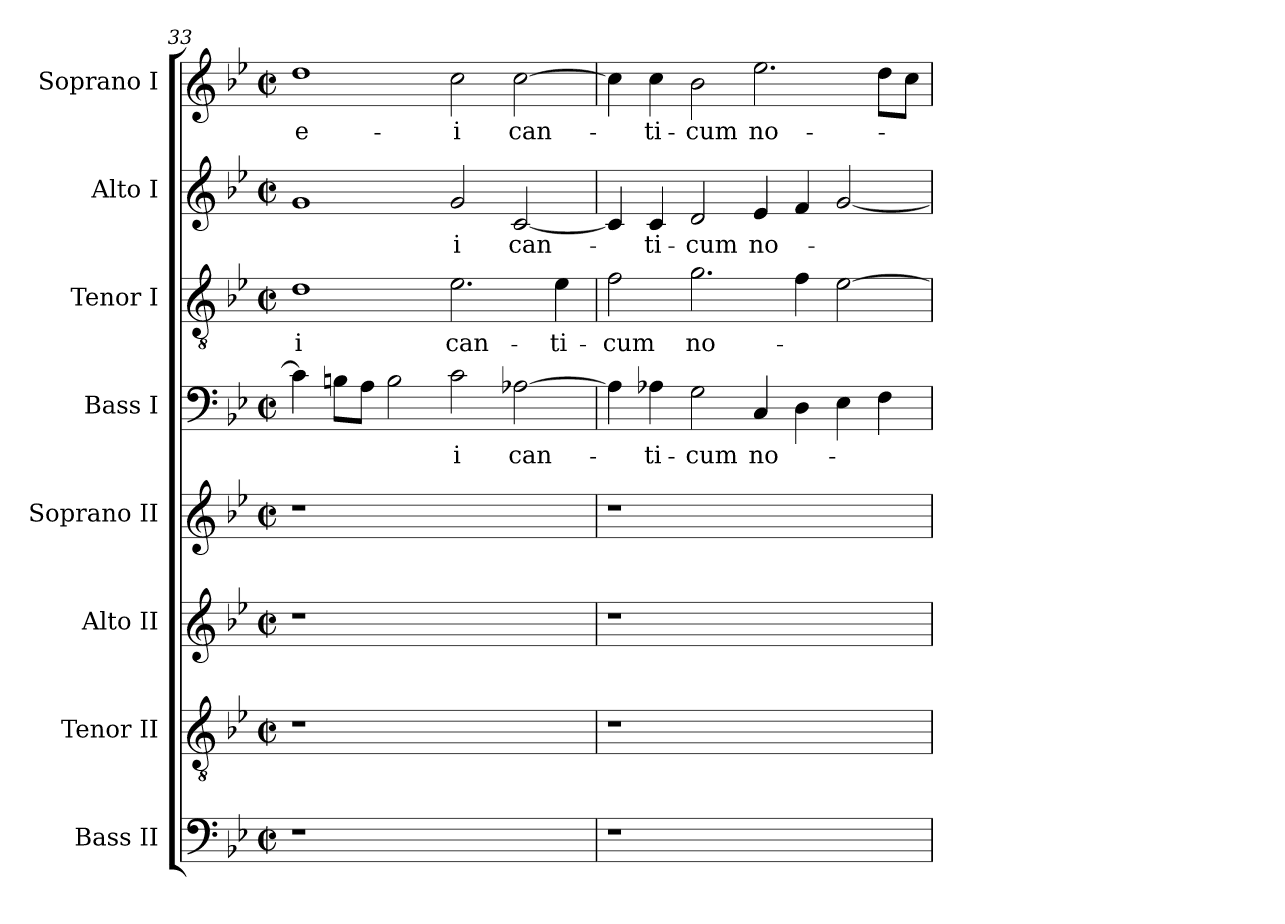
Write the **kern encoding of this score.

**kern	**kern	**kern	**kern	**kern	**text	**kern	**text	**kern	**text	**kern	**text
*part8	*part7	*part6	*part5	*part4	*part4	*part3	*part3	*part2	*part2	*part1	*part1
*staff8	*staff7	*staff6	*staff5	*staff4	*staff4	*staff3	*staff3	*staff2	*staff2	*staff1	*staff1
*I"Bass II	*I"Tenor II	*I"Alto II	*I"Soprano II	*I"Bass I	*	*I"Tenor I	*	*I"Alto I	*	*I"Soprano I	*
*clefF4	*clefGv2	*clefG2	*clefG2	*clefF4	*	*clefGv2	*	*clefG2	*	*clefG2	*
*k[b-e-]	*k[b-e-]	*k[b-e-]	*k[b-e-]	*k[b-e-]	*	*k[b-e-]	*	*k[b-e-]	*	*k[b-e-]	*
*B-:	*B-:	*B-:	*B-:	*B-:	*	*B-:	*	*B-:	*	*B-:	*
*M2/2	*M2/2	*M2/2	*M2/2	*M2/2	*	*M2/2	*	*M2/2	*	*M2/2	*
*met(c|)	*met(c|)	*met(c|)	*met(c|)	*met(c|)	*	*met(c|)	*	*met(c|)	*	*met(c|)	*
=33	=33	=33	=33	=33	=33	=33	=33	=33	=33	=33	=33
!LO:N:vis=1	!LO:N:vis=1	!LO:N:vis=1	!LO:N:vis=1	!	!	!	!	!	!	!	!
!	!	!	!	!	!	!	!LO:LY:b:color=#000000	!	!	!	!
!	!	!	!	!	!	!	!	!	!	!	!LO:LY:b:color=#000000
1r	1r	1r	1r	4ci\]	.	1di	-i	1gi	.	1ddi	e-
.	.	.	.	8Bni\L	.	.	.	.	.	.	.
.	.	.	.	8Ai\J	.	.	.	.	.	.	.
.	.	.	.	2Bi\	.	.	.	.	.	.	.
!	!	!	!	!	!LO:LY:b:color=#000000	!	!	!	!	!	!
!	!	!	!	!	!	!	!LO:LY:b:color=#000000	!	!	!	!
!	!	!	!	!	!	!	!	!	!LO:LY:b:color=#000000	!	!
!	!	!	!	!	!	!	!	!	!	!	!LO:LY:b:color=#000000
1ryy	1ryy	1ryy	1ryy	2ci\	-i	2.e-i\	can-	2gi/	-i	2cci\	-i
!	!	!	!	!	!LO:LY:b:color=#000000	!	!	!	!	!	!
!	!	!	!	!	!	!	!	!	!LO:LY:b:color=#000000	!	!
!	!	!	!	!	!	!	!	!	!	!	!LO:LY:b:color=#000000
.	.	.	.	[>2A-Xi\	can-	.	.	[<2ci/	can-	[>2cci\	can-
!	!	!	!	!	!	!	!LO:LY:b:color=#000000	!	!	!	!
.	.	.	.	.	.	4e-i\	-ti-	.	.	.	.
=34	=34	=34	=34	=34	=34	=34	=34	=34	=34	=34	=34
!LO:N:vis=1	!LO:N:vis=1	!LO:N:vis=1	!LO:N:vis=1	!	!	!	!	!	!	!	!
!	!	!	!	!	!	!	!LO:LY:b:color=#000000	!	!	!	!
1r	1r	1r	1r	4A-i\]	.	2fi\	-cum	4ci/]	.	4cci\]	.
!	!	!	!	!	!LO:LY:b:color=#000000	!	!	!	!	!	!
!	!	!	!	!	!	!	!	!	!LO:LY:b:color=#000000	!	!
!	!	!	!	!	!	!	!	!	!	!	!LO:LY:b:color=#000000
.	.	.	.	4A-Xi\	-ti-	.	.	4ci/	-ti-	4cci\	-ti-
!	!	!	!	!	!LO:LY:b:color=#000000	!	!	!	!	!	!
!	!	!	!	!	!	!	!LO:LY:b:color=#000000	!	!	!	!
!	!	!	!	!	!	!	!	!	!LO:LY:b:color=#000000	!	!
!	!	!	!	!	!	!	!	!	!	!	!LO:LY:b:color=#000000
.	.	.	.	2Gi\	-cum	2.gi\	no-	2di/	-cum	2b-i\	-cum
!	!	!	!	!	!LO:LY:b:color=#000000	!	!	!	!	!	!
!	!	!	!	!	!	!	!	!	!LO:LY:b:color=#000000	!	!
!	!	!	!	!	!	!	!	!	!	!	!LO:LY:b:color=#000000
1ryy	1ryy	1ryy	1ryy	4Ci/	no-	.	.	4e-i/	no-	2.ee-i\	no-
.	.	.	.	4Di\	.	4fi\	.	4fi/	.	.	.
.	.	.	.	4E-i\	.	[>2e-i\	.	[<2gi/	.	.	.
.	.	.	.	4Fi\	.	.	.	.	.	8ddi\L	.
.	.	.	.	.	.	.	.	.	.	8cci\J	.
=	=	=	=	=	=	=	=	=	=	=	=
*-	*-	*-	*-	*-	*-	*-	*-	*-	*-	*-	*-
